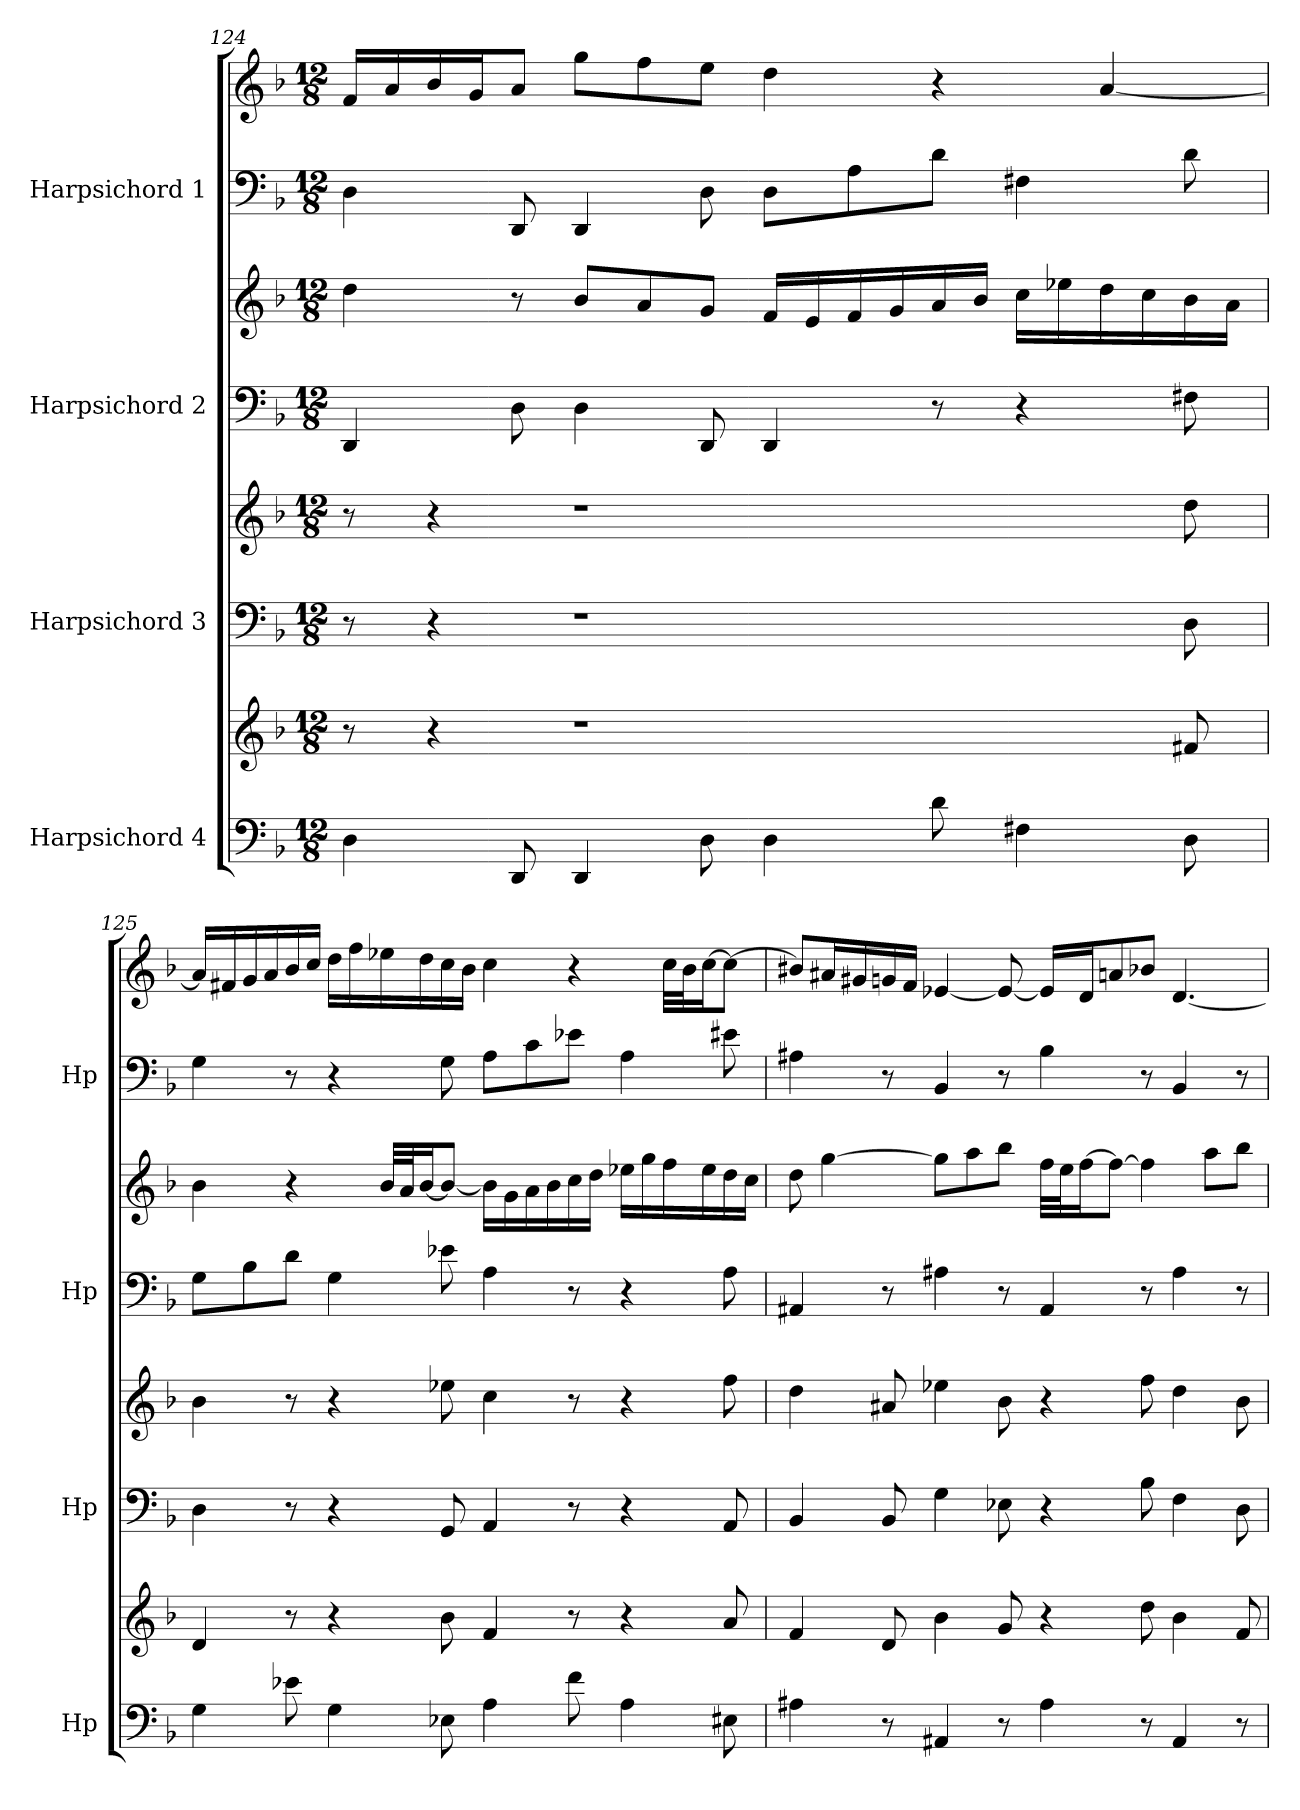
**kern	**kern	**kern	**kern	**kern	**kern	**kern	**kern
*part4	*part4	*part3	*part3	*part2	*part2	*part1	*part1
*staff8	*staff7	*staff6	*staff5	*staff4	*staff3	*staff2	*staff1
*I"Harpsichord 4	*	*I"Harpsichord 3	*	*I"Harpsichord 2	*	*I"Harpsichord 1	*
*I'Hp	*	*I'Hp	*	*I'Hp	*	*I'Hp	*
*clefF4	*clefG2	*clefF4	*clefG2	*clefF4	*clefG2	*clefF4	*clefG2
*k[b-]	*k[b-]	*k[b-]	*k[b-]	*k[b-]	*k[b-]	*k[b-]	*k[b-]
*M12/8	*M12/8	*M12/8	*M12/8	*M12/8	*M12/8	*M12/8	*M12/8
=124	=124	=124	=124	=124	=124	=124	=124
4D\	8r	8r	8r	4DD/	4dd\	4D\	16f/LL
.	.	.	.	.	.	.	16a/
.	4r	4r	4r	.	.	.	16b-/
.	.	.	.	.	.	.	16g/J
8DD/	.	.	.	8D\	8r	8DD/	8a/J
4DD/	1r	1r	1r	4D\	8b-/L	4DD/	8gg\L
.	.	.	.	.	8a/	.	8ff\
8D\	.	.	.	8DD/	8g/J	8D\	8ee\J
4D\	.	.	.	4DD/	16f/LL	8D\L	4dd\
.	.	.	.	.	16e/	.	.
.	.	.	.	.	16f/	8A\	.
.	.	.	.	.	16g/	.	.
8d\	.	.	.	8r	16a/	8d\J	4r
.	.	.	.	.	16b-/JJ	.	.
4F#X\	.	.	.	4r	16cc\LL	4F#X\	.
.	.	.	.	.	16ee-X\	.	.
.	.	.	.	.	16dd\	.	[4a/
.	.	.	.	.	16cc\	.	.
8D\	8f#X/	8D\	8dd\	8F#X\	16b-\	8d\	.
.	.	.	.	.	16a\JJ	.	.
!!LO:PB:g=z
=125	=125	=125	=125	=125	=125	=125	=125
4G\	4d/	4D\	4b-\	8G\L	4b-\	4G\	16a/LL]
.	.	.	.	.	.	.	16f#X/
.	.	.	.	8B-\	.	.	16g/
.	.	.	.	.	.	.	16a/
8e-X\	8r	8r	8r	8d\J	4r	8r	16b-/
.	.	.	.	.	.	.	16cc/JJ
4G\	4r	4r	4r	4G\	.	4r	16dd\LL
.	.	.	.	.	.	.	16ff\
.	.	.	.	.	32b-/LLL	.	16ee-X\
.	.	.	.	.	32a/J	.	.
.	.	.	.	.	[16b-/J	.	16dd\
8E-X\	8b-\	8GG/	8ee-X\	8e-X\	8b-/J_	8G\	16cc\
.	.	.	.	.	.	.	16b-\JJ
4A\	4f/	4AA/	4cc\	4A\	16b-\LL]	8A\L	4cc\
.	.	.	.	.	16g\	.	.
.	.	.	.	.	16a\	8c\	.
.	.	.	.	.	16b-\	.	.
8f\	8r	8r	8r	8r	16cc\	8e-X\J	4r
.	.	.	.	.	16dd\JJ	.	.
4A\	4r	4r	4r	4r	16ee-X\LL	4A\	.
.	.	.	.	.	16gg\	.	.
.	.	.	.	.	16ff\	.	32cc\LLL
.	.	.	.	.	.	.	32b-\J
.	.	.	.	.	16ee-\	.	[16cc\J
8E#X\	8a/	8AA/	8ff\	8A\	16dd\	8e#X\	8cc\J_
.	.	.	.	.	16cc\JJ	.	.
=126	=126	=126	=126	=126	=126	=126	=126
4A#X\	4f/	4BB-/	4dd\	4AA#X/	8dd\	4A#X\	8b#X/L]
.	.	.	.	.	[4gg\	.	16a#X/L
.	.	.	.	.	.	.	16g#X/
8r	8d/	8BB-/	8a#X/	8r	.	8r	16gn/
.	.	.	.	.	.	.	16f/JJ
4AA#X/	4b-\	4G\	4ee-X\	4A#X\	8gg\L]	4BB-/	[4e-X/
.	.	.	.	.	8aa\	.	.
8r	8g/	8E-X\	8b-\	8r	8bb-\J	8r	8e-/_
4A#\	4r	4r	4r	4AA#/	32ff\LLL	4B-\	16e-/LL]
.	.	.	.	.	32ee\J	.	.
.	.	.	.	.	[16ff\J	.	16d/J
.	.	.	.	.	8ff\J_	.	8an/
8r	8dd\	8B-\	8ff\	8r	4ff\]	8r	8b-X/J
4AA#/	4b-\	4F\	4dd\	4A#\	.	4BB-/	[4.d/
.	.	.	.	.	8aa\L	.	.
8r	8f/	8D\	8b-\	8r	8bb-\J	8r	.
=	=	=	=	=	=	=	=
*-	*-	*-	*-	*-	*-	*-	*-
